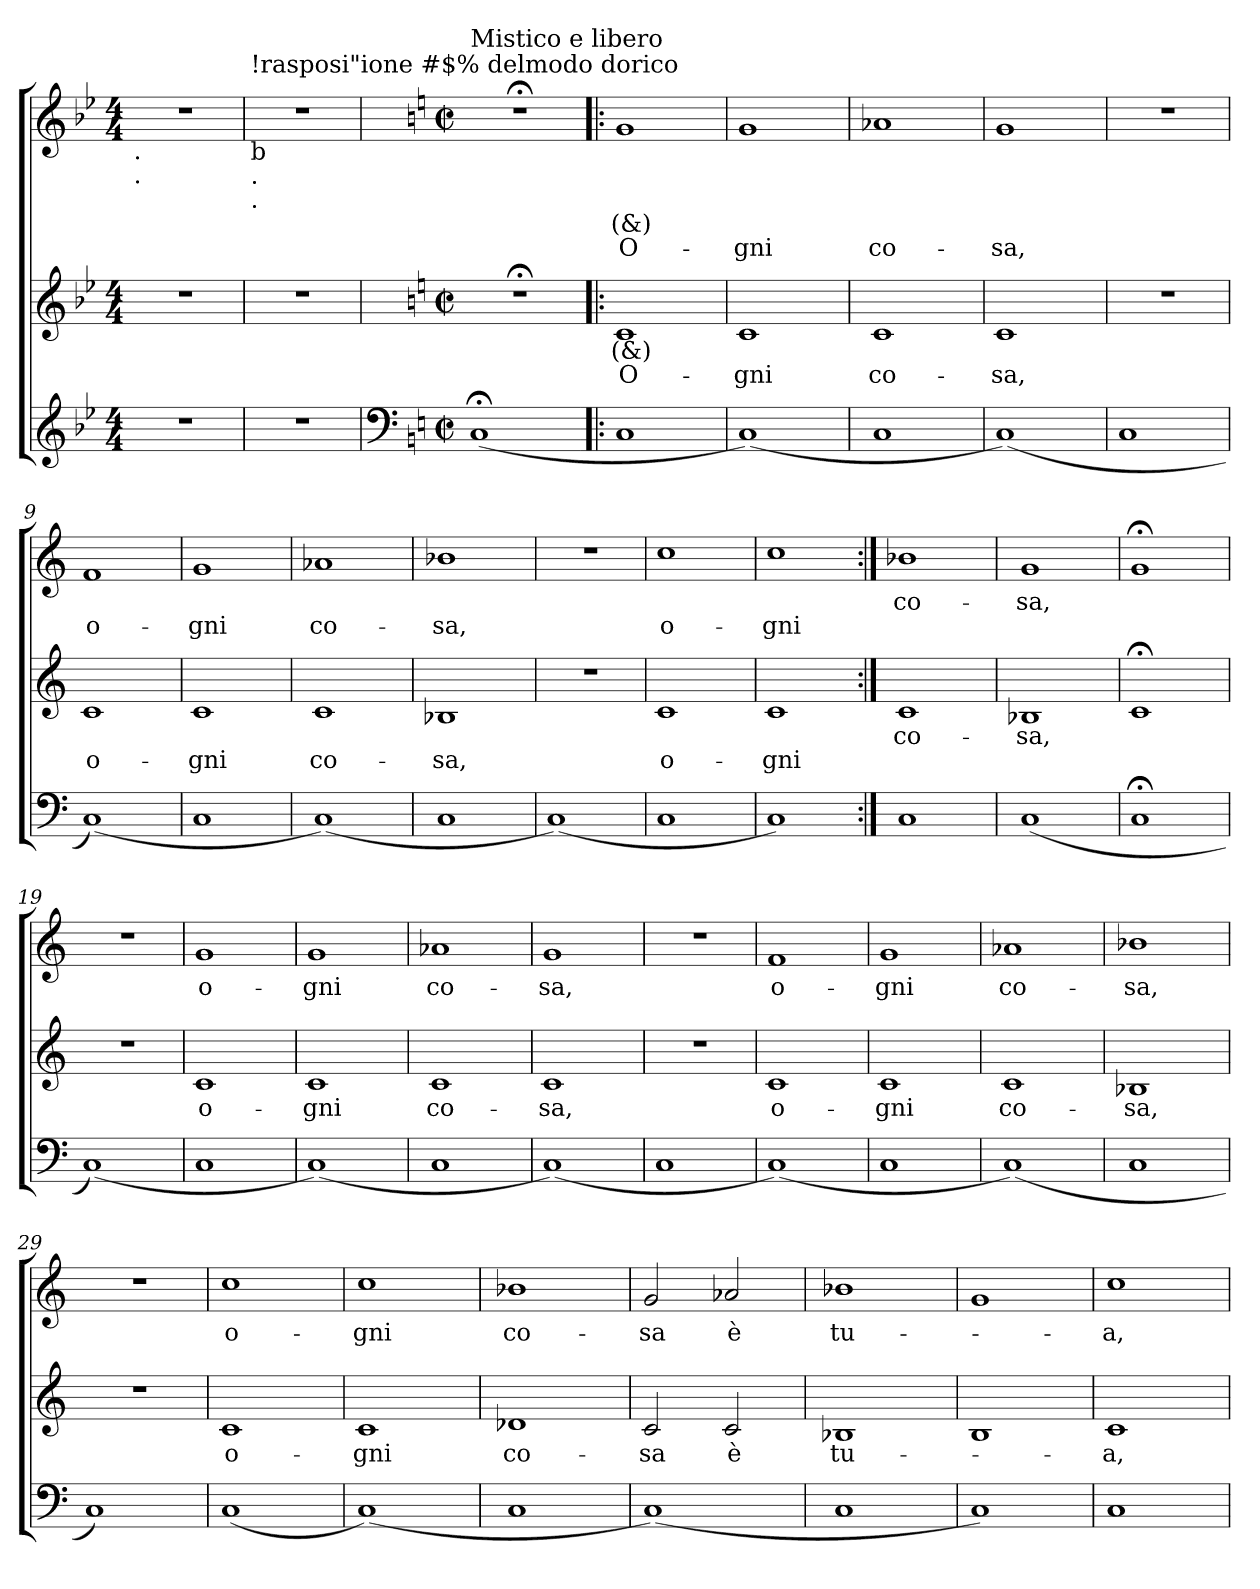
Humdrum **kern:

**kern	**kern	**text	**text	**kern	**text	**text
*part3	*part2	*part2	*part2	*part1	*part1	*part1
*staff3	*staff2	*staff2	*staff2	*staff1	*staff1	*staff1
*clefG2	*clefG2	*	*	*clefG2	*	*
*k[b-e-]	*k[b-e-]	*	*	*k[b-e-]	*	*
*B-:	*B-:	*	*	*B-:	*	*
*M4/4	*M4/4	*	*	*M4/4	*	*
=1	=1	=1	=1	=1	=1	=1
!	!	!	!	!LO:TX:b:t=.	!	!
!	!	!	!	!LO:TX:b:t=.	!	!
1r	1r	.	.	1r	.	.
!!LO:LB:g=z
=2	=2	=2	=2	=2	=2	=2
!	!	!	!	!LO:TX:b:t=b	!	!
!	!	!	!	!LO:TX:a:t=!rasposi"ione #$% delmodo dorico	!	!
!	!	!	!	!LO:TX:b:t=.	!	!
!	!	!	!	!LO:TX:b:t=.	!	!
1r	1r	.	.	1r	.	.
!!LO:LB:g=z
=3	=3	=3	=3	=3	=3	=3
*clefF4	*	*	*	*	*	*
*k[]	*k[]	*	*	*k[]	*	*
*C:	*C:	*	*	*C:	*	*
*M2/2	*M2/2	*	*	*M2/2	*	*
*met(c|)	*met(c|)	*	*	*met(c|)	*	*
!	!	!	!	!LO:TX:a:t=Mistico e libero	!	!
(<1C;	1r;<	.	.	1r;<	.	.
=4!|:	=4!|:	=4!|:	=4!|:	=4!|:	=4!|:	=4!|:
!	!	!LO:LY:b:rj	!LO:LY:b:rj	!	!LO:LY:b:rj	!LO:LY:b:rj
1C	1c	(&)	O-	1g	(&)	O-
=5	=5	=5	=5	=5	=5	=5
!	!	!	!LO:LY:b	!	!	!LO:LY:b
(<1C)	1c	.	-gni	1g	.	-gni
=6	=6	=6	=6	=6	=6	=6
!	!	!	!LO:LY:b	!	!	!LO:LY:b
1C	1c	.	co-	1a-X	.	co-
=7	=7	=7	=7	=7	=7	=7
!	!	!	!LO:LY:b	!	!	!LO:LY:b
(<1C)	1c	.	-sa,	1g	.	-sa,
=8	=8	=8	=8	=8	=8	=8
1C	1r	.	.	1r	.	.
=9	=9	=9	=9	=9	=9	=9
!	!	!	!LO:LY:b	!	!	!LO:LY:b
(<1C)	1c	.	o-	1f	.	o-
=10	=10	=10	=10	=10	=10	=10
!	!	!	!LO:LY:b	!	!	!LO:LY:b
1C	1c	.	-gni	1g	.	-gni
=11	=11	=11	=11	=11	=11	=11
!	!	!	!LO:LY:b	!	!	!LO:LY:b
(<1C)	1c	.	co-	1a-X	.	co-
=12	=12	=12	=12	=12	=12	=12
!	!	!	!LO:LY:b	!	!	!LO:LY:b
1C	1B-X	.	-sa,	1b-X	.	-sa,
=13	=13	=13	=13	=13	=13	=13
(<1C)	1r	.	.	1r	.	.
=14	=14	=14	=14	=14	=14	=14
!	!	!	!LO:LY:b	!	!	!LO:LY:b
1C	1c	.	o-	1cc	.	o-
=15	=15	=15	=15	=15	=15	=15
!	!	!	!LO:LY:b	!	!	!LO:LY:b
1C)	1c	.	-gni	1cc	.	-gni
!!LO:LB:g=z
=16:|!	=16:|!	=16:|!	=16:|!	=16:|!	=16:|!	=16:|!
!	!	!LO:LY:b	!	!	!LO:LY:b	!
1C	1c	co-	.	1b-X	co-	.
=17	=17	=17	=17	=17	=17	=17
!	!	!LO:LY:b	!	!	!LO:LY:b	!
(<1C	1B-X	-sa,	.	1g	-sa,	.
=18	=18	=18	=18	=18	=18	=18
1C;	1c;	.	.	1g;	.	.
=19	=19	=19	=19	=19	=19	=19
(<1C)	1r	.	.	1r	.	.
=20	=20	=20	=20	=20	=20	=20
!	!	!LO:LY:b	!	!	!LO:LY:b	!
1C	1c	o-	.	1g	o-	.
=21	=21	=21	=21	=21	=21	=21
!	!	!LO:LY:b	!	!	!LO:LY:b	!
(<1C)	1c	-gni	.	1g	-gni	.
=22	=22	=22	=22	=22	=22	=22
!	!	!LO:LY:b	!	!	!LO:LY:b	!
1C	1c	co-	.	1a-X	co-	.
=23	=23	=23	=23	=23	=23	=23
!	!	!LO:LY:b	!	!	!LO:LY:b	!
(<1C)	1c	-sa,	.	1g	-sa,	.
=24	=24	=24	=24	=24	=24	=24
1C	1r	.	.	1r	.	.
=25	=25	=25	=25	=25	=25	=25
!	!	!LO:LY:b	!	!	!LO:LY:b	!
(<1C)	1c	o-	.	1f	o-	.
=26	=26	=26	=26	=26	=26	=26
!	!	!LO:LY:b	!	!	!LO:LY:b	!
1C	1c	-gni	.	1g	-gni	.
=27	=27	=27	=27	=27	=27	=27
!	!	!LO:LY:b	!	!	!LO:LY:b	!
(<1C)	1c	co-	.	1a-X	co-	.
=28	=28	=28	=28	=28	=28	=28
!	!	!LO:LY:b	!	!	!LO:LY:b	!
1C	1B-X	-sa,	.	1b-X	-sa,	.
=29	=29	=29	=29	=29	=29	=29
1C)	1r	.	.	1r	.	.
!!LO:PB:g=z
=30	=30	=30	=30	=30	=30	=30
!	!	!LO:LY:b	!	!	!LO:LY:b	!
(<1C	1c	o-	.	1cc	o-	.
=31	=31	=31	=31	=31	=31	=31
!	!	!LO:LY:b	!	!	!LO:LY:b	!
(<1C)	1c	-gni	.	1cc	-gni	.
=32	=32	=32	=32	=32	=32	=32
!	!	!LO:LY:b	!	!	!LO:LY:b	!
1C	1d-X	co-	.	1b-X	co-	.
=33	=33	=33	=33	=33	=33	=33
!	!	!LO:LY:b	!	!	!LO:LY:b	!
(<1C)	2c/	-sa	.	2g/	-sa	.
!	!	!LO:LY:b	!	!	!LO:LY:b	!
.	2c/	è	.	2a-X/	è	.
=34	=34	=34	=34	=34	=34	=34
!	!	!LO:LY:b	!	!	!LO:LY:b	!
1C	1B-X	tu-	.	1b-X	tu-	.
=35	=35	=35	=35	=35	=35	=35
1C)	1B	.	.	1g	.	.
=36	=36	=36	=36	=36	=36	=36
!	!	!LO:LY:b	!	!	!LO:LY:b	!
1C	1c	-a,	.	1cc	-a,	.
=	=	=	=	=	=	=
*-	*-	*-	*-	*-	*-	*-
